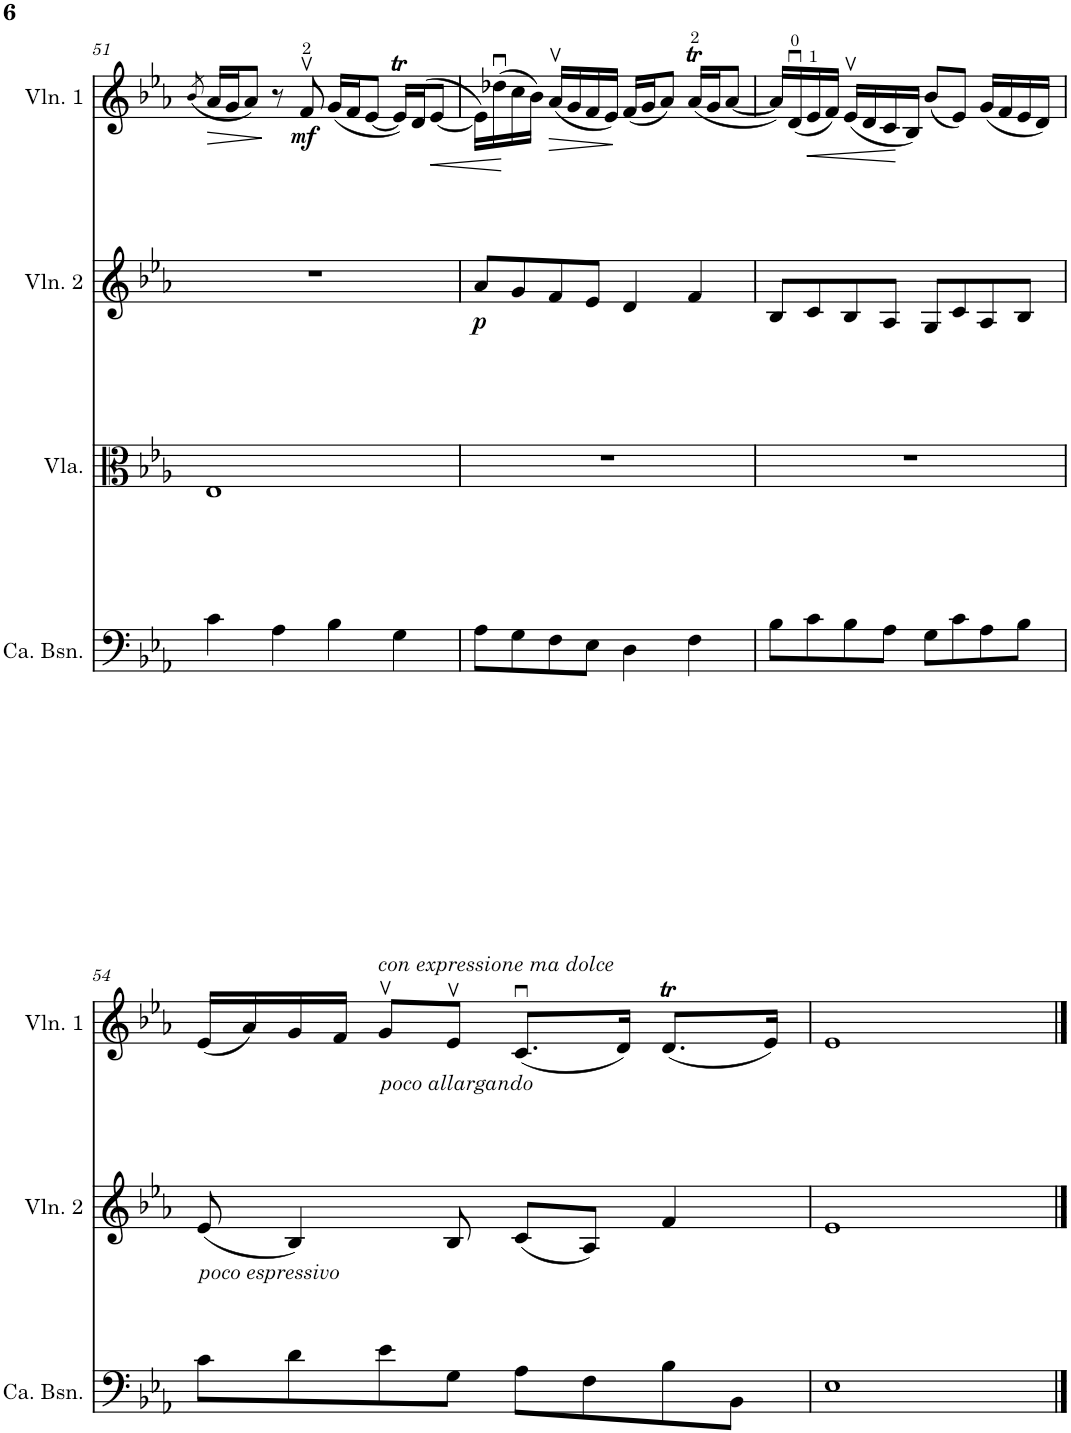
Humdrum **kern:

**kern	**kern	**kern	**dynam	**kern	**dynam
*part4	*part3	*part2	*part2	*part1	*part1
*staff4	*staff3	*staff2	*staff2	*staff1	*staff1
*I"Contrabassen	*I"Altviool	*I"Violen 2	*	*I"Violen 1	*
*I'Ca. Bsn.	*	*I'Vln. 2	*	*I'Vln. 1	*
!!LO:PB:g=z
*clefF4	*clefC3	*clefG2	*	*clefG2	*
*Trd7c12	*	*	*	*	*
*k[b-e-a-]	*k[b-e-a-]	*k[b-e-a-]	*	*k[b-e-a-]	*
*M4/4	*M4/4	*M4/4	*	*M4/4	*
*met(c)	*met(c)	*met(c)	*	*met(c)	*
=51	=51	=51	=51	=51	=51
.	.	.	.	(8qb-/	.
4c\	1E-	1r	.	16a-/LL	.
.	.	.	.	16g/J	.
.	.	.	.	8a-/J)	.
4A-\	.	.	.	8r	.
!	!	!	!	!	!LO:DY:b
.	.	.	.	8fv/	mf
4B-\	.	.	.	(16g/LL	.
.	.	.	.	16f/J	.
.	.	.	.	[8e-/J	.
4G\	.	.	.	16e-T/LL])	.
.	.	.	.	(16d/J	.
!	!	!	!	!	!LO:HP:b
.	.	.	.	[<8e-/J	<
=52	=52	=52	=52	=52	=52
!	!	!	!LO:DY:b	!	!
8A-\L	1r	8a-/L	p	16e-\LL])	.
.	.	.	.	(16dd-Xu\	.
8G\	.	8g/	.	16cc\	[
.	.	.	.	16b-\JJ)	.
!	!	!	!	!	!LO:HP:b
8F\	.	8f/	.	(16a-v/LL	>
.	.	.	.	16g/	.
8E-\J	.	8e-/J	.	16f/	.
.	.	.	.	16e-/JJ)	.
4D\	.	4d/	.	(16f/LL	]
.	.	.	.	16g/J	.
.	.	.	.	8a-/J)	.
4F\	.	4f/	.	(16a-T/LL	.
.	.	.	.	16g/J	.
.	.	.	.	[8a-/J	.
=53	=53	=53	=53	=53	=53
8B-\L	1r	8B-/L	.	16a-/LL])	.
.	.	.	.	(16du/	.
!	!	!	!	!	!LO:HP:b
8c\	.	8c/	.	16e-/	<
.	.	.	.	16f/JJ)	.
8B-\	.	8B-/	.	(16e-v/LL	.
.	.	.	.	16d/	.
8A-\J	.	8A-/J	.	16c/	.
.	.	.	.	16B-/JJ)	[
8G\L	.	8G/L	.	(8b-/L	.
8c\	.	8c/	.	8e-/J)	.
8A-\	.	8A-/	.	(16g/LL	.
.	.	.	.	16f/	.
8B-\J	.	8B-/J	.	16e-/	.
.	.	.	.	16d/JJ)	.
!!LO:LB:g=z
=54	=54	=54	=54	=54	=54
!	!	!LO:TX:b:i:t=poco espressivo	!	!	!
8c\L	1r	(8e-/	.	(16e-/LL	.
.	.	.	.	16a-/)	.
8d\	.	4B-/)	.	16g/	.
.	.	.	.	16f/JJ	.
!	!	!	!	!LO:TX:a:i:t=con expressione ma dolce	!
!	!	!	!	!LO:TX:b:i:t=poco allargando	!
8e-\	.	.	.	8gv/L	.
8G\J	.	8B-/	.	8e-v/J	.
8A-\L	.	(8c/L	.	(8.cu/L	.
8F\	.	8A-/J)	.	.	.
.	.	.	.	16d/Jk)	.
8B-\	.	4f/	.	(8.dt/L	.
8BB-\J	.	.	.	.	.
.	.	.	.	16e-/Jk)	.
=55	=55	=55	=55	=55	=55
1E-	1r	1e-	.	1e-	.
==	==	==	==	==	==
*-	*-	*-	*-	*-	*-
